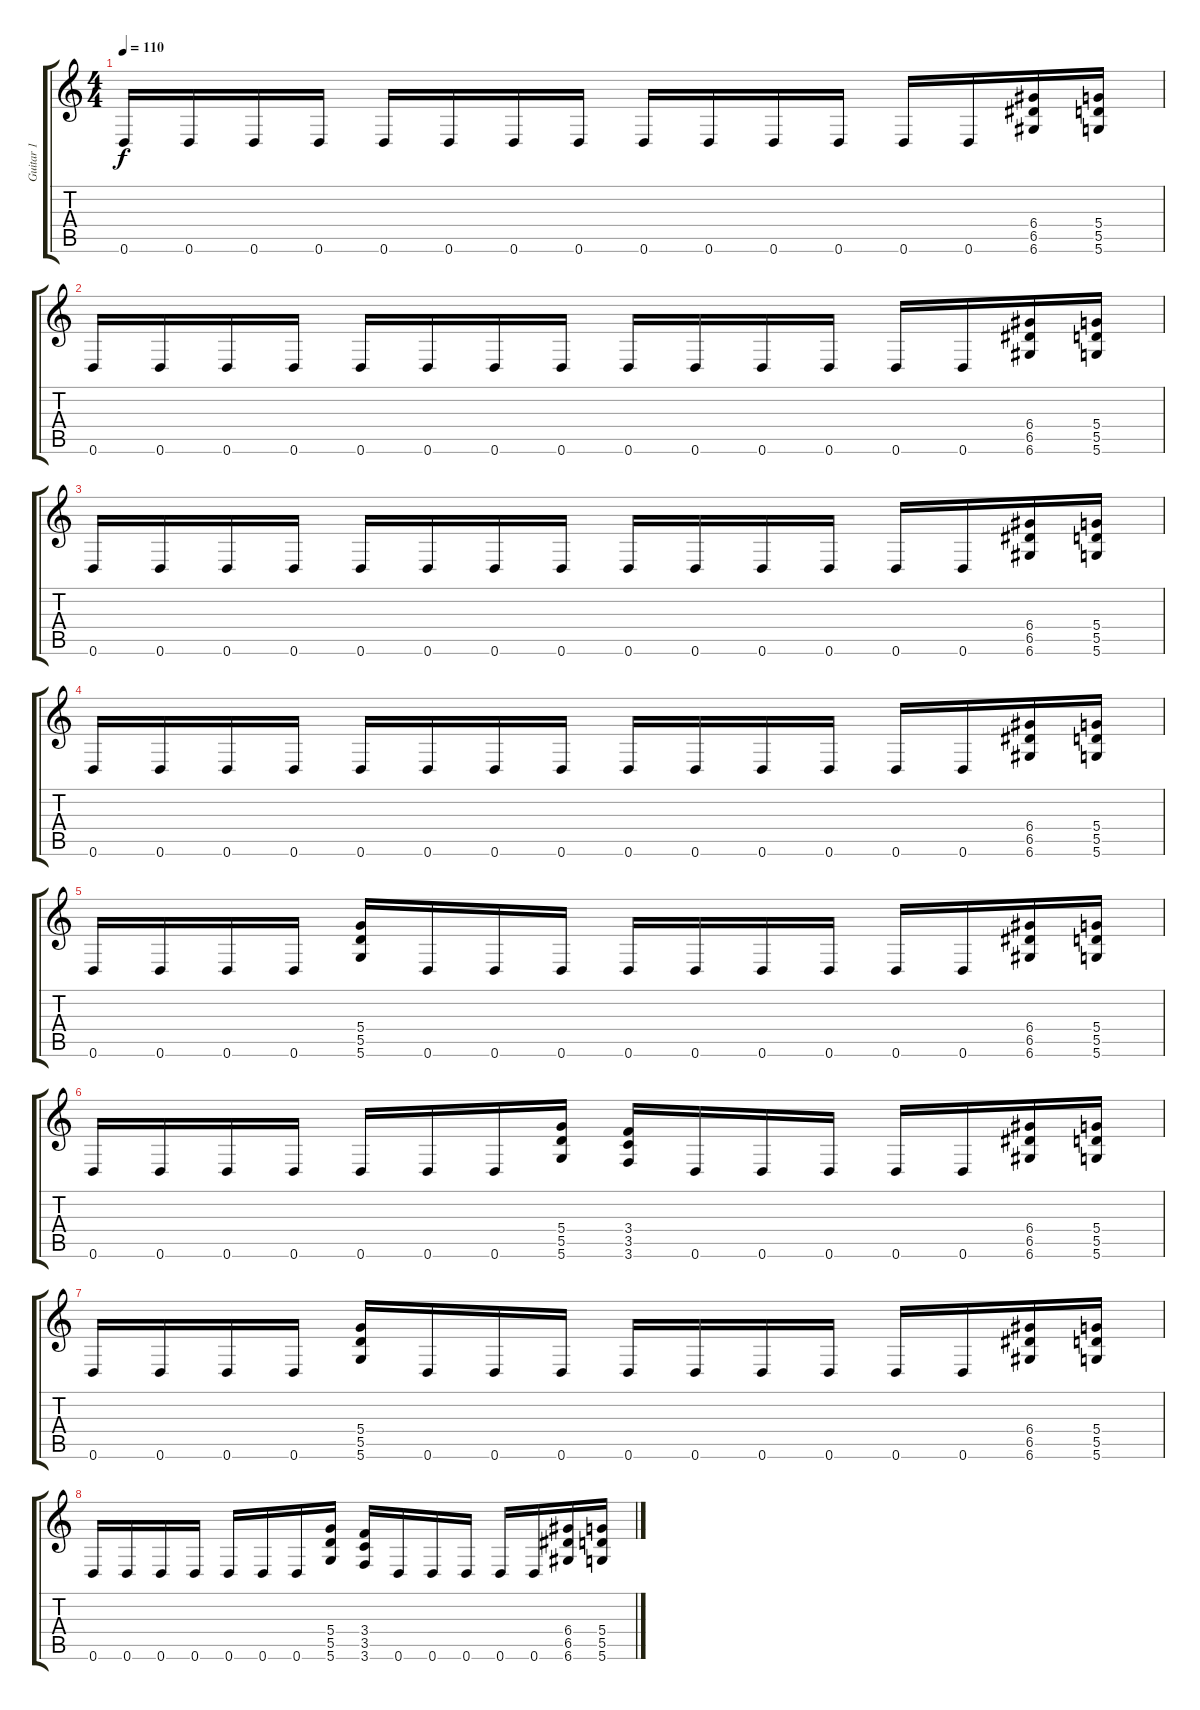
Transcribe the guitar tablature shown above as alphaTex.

\track ("Guitar 1" "Guitar 1") {instrument distortionguitar}
\staff {score tabs}
\tuning (E4 B3 G3 D3 A2 D2) {hide}
\ts (4 4)
\tempo 110
\clef g2
\ks c
0.6.16{dy f} 0.6.16 0.6.16 0.6.16 0.6.16 0.6.16 0.6.16 0.6.16 0.6.16 0.6.16 0.6.16 0.6.16 0.6.16 0.6.16 (6.4 6.5 6.6).16 (5.4 5.5 5.6).16 |
0.6.16 0.6.16 0.6.16 0.6.16 0.6.16 0.6.16 0.6.16 0.6.16 0.6.16 0.6.16 0.6.16 0.6.16 0.6.16 0.6.16 (6.4 6.5 6.6).16 (5.4 5.5 5.6).16 |
0.6.16 0.6.16 0.6.16 0.6.16 0.6.16 0.6.16 0.6.16 0.6.16 0.6.16 0.6.16 0.6.16 0.6.16 0.6.16 0.6.16 (6.4 6.5 6.6).16 (5.4 5.5 5.6).16 |
0.6.16 0.6.16 0.6.16 0.6.16 0.6.16 0.6.16 0.6.16 0.6.16 0.6.16 0.6.16 0.6.16 0.6.16 0.6.16 0.6.16 (6.4 6.5 6.6).16 (5.4 5.5 5.6).16 |
0.6.16 0.6.16 0.6.16 0.6.16 (5.4 5.5 5.6).16 0.6.16 0.6.16 0.6.16 0.6.16 0.6.16 0.6.16 0.6.16 0.6.16 0.6.16 (6.4 6.5 6.6).16 (5.4 5.5 5.6).16 |
0.6.16 0.6.16 0.6.16 0.6.16 0.6.16 0.6.16 0.6.16 (5.4 5.5 5.6).16 (3.4 3.5 3.6).16 0.6.16 0.6.16 0.6.16 0.6.16 0.6.16 (6.4 6.5 6.6).16 (5.4 5.5 5.6).16 |
0.6.16 0.6.16 0.6.16 0.6.16 (5.4 5.5 5.6).16 0.6.16 0.6.16 0.6.16 0.6.16 0.6.16 0.6.16 0.6.16 0.6.16 0.6.16 (6.4 6.5 6.6).16 (5.4 5.5 5.6).16 |
0.6.16 0.6.16 0.6.16 0.6.16 0.6.16 0.6.16 0.6.16 (5.4 5.5 5.6).16 (3.4 3.5 3.6).16 0.6.16 0.6.16 0.6.16 0.6.16 0.6.16 (6.4 6.5 6.6).16 (5.4 5.5 5.6).16
